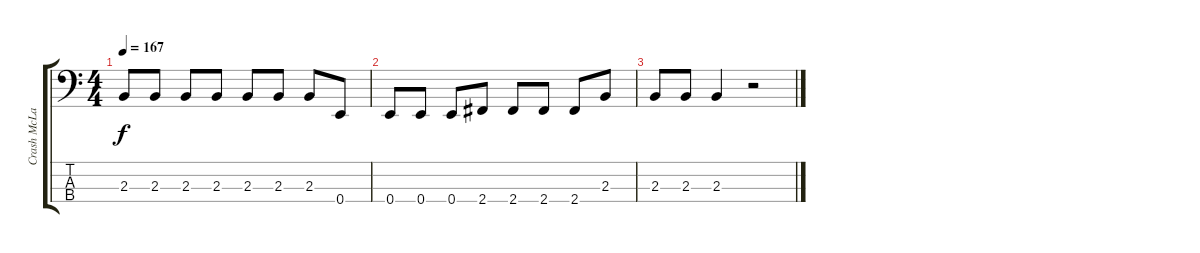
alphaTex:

\track ("Crash McLarson" "Crash McLa") {instrument electricbassfinger}
\staff {score tabs}
\tuning (G2 D2 A1 E1) {hide}
\ts (4 4)
\tempo 167
\clef f4
\ks c
2.3.8{dy f} 2.3.8 2.3.8 2.3.8 2.3.8 2.3.8 2.3.8 0.4.8 |
0.4.8 0.4.8 0.4.8 2.4.8 2.4.8 2.4.8 2.4.8 2.3.8 |
2.3.8 2.3.8 2.3.4 r.2
